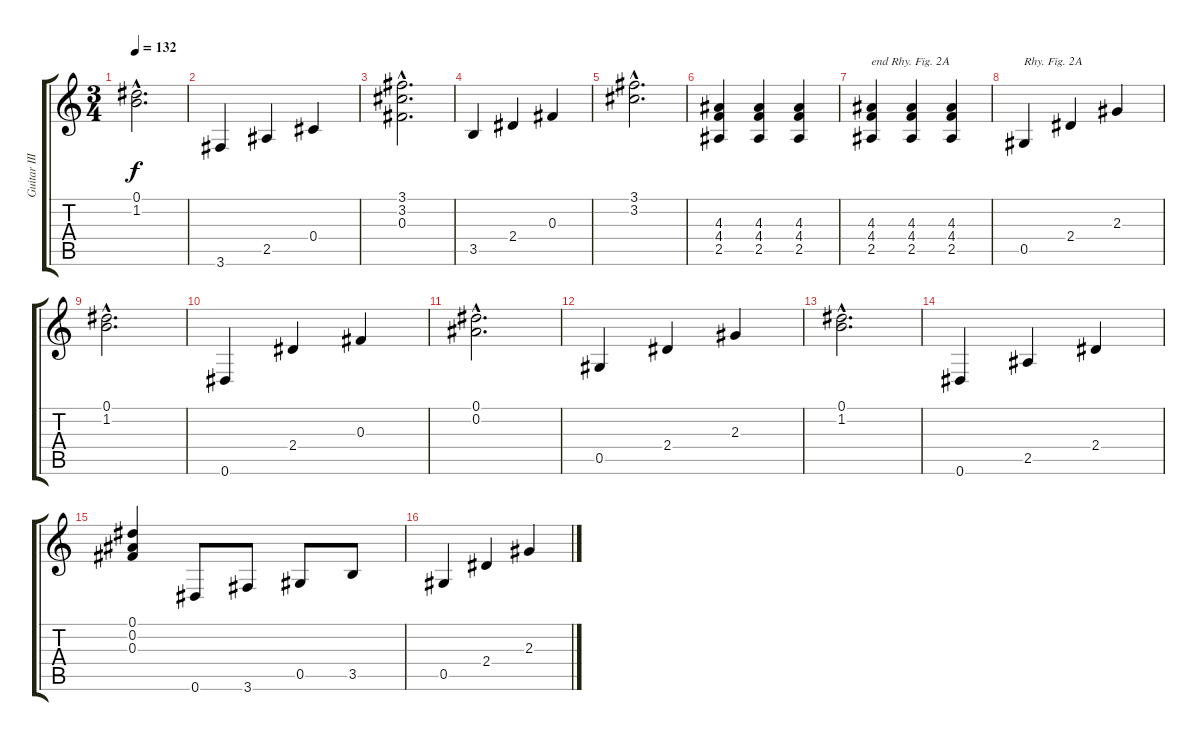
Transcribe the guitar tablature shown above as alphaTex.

\track ("Guitar III" "Guitar III") {instrument acousticguitarsteel}
\staff {score tabs}
\tuning (Eb4 Bb3 Gb3 Db3 Ab2 Eb2) {hide}
\ts (3 4)
\tempo 132
\clef g2
\ks c
(0.1{hac} 1.2{hac}).2{d dy f} |
3.6.4 2.5.4 0.4.4 |
(3.1{hac} 3.2{hac} 0.3{hac}).2{d} |
3.5.4 2.4.4 0.3.4 |
(3.1{hac} 3.2{hac}).2{d} |
(4.3 4.4 2.5).4 (4.3 4.4 2.5).4 (4.3 4.4 2.5).4 |
(4.3 4.4 2.5).4{txt "end Rhy. Fig. 2A"} (4.3 4.4 2.5).4 (4.3 4.4 2.5).4 |
0.5.4{txt "Rhy. Fig. 2A"} 2.4.4 2.3.4 |
(0.1{hac} 1.2{hac}).2{d} |
0.6.4 2.4.4 0.3.4 |
(0.1{hac} 0.2{hac}).2{d} |
0.5.4 2.4.4 2.3.4 |
(0.1{hac} 1.2{hac}).2{d} |
0.6.4 2.5.4 2.4.4 |
(0.1 0.2 0.3).4 0.6.8 3.6.8 0.5.8 3.5.8 |
0.5.4 2.4.4 2.3.4
